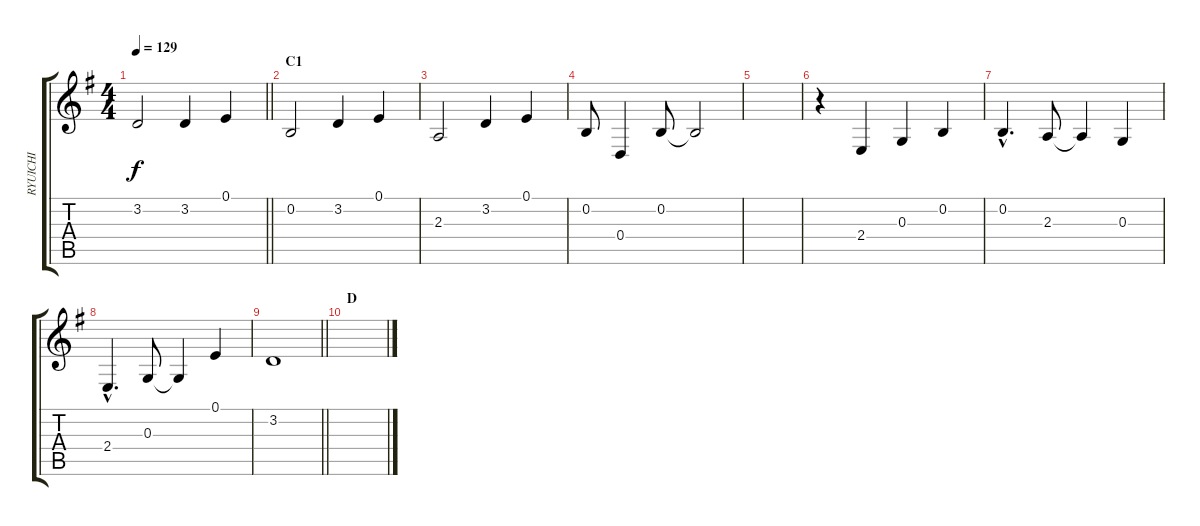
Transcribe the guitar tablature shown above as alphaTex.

\track ("RYUICHI" "RYUICHI") {instrument oboe}
\staff {score tabs}
\tuning (E4 B3 G3 D3 A2 E2) {hide}
\ts (4 4)
\tempo 129
\clef g2
\barLineRight lightlight
\ks g
3.2{t}.2{dy f} 3.2.4 0.1.4 |
\section ("" "C1")
0.2.2 3.2.4 0.1.4 |
2.3.2 3.2.4 0.1.4 |
0.2.8 0.4.4 0.2.8 0.2{t}.2 |
|
r.4 2.4.4 0.3.4 0.2.4 |
0.2{hac}.4{d} 2.3.8 2.3{t}.4 0.3.4 |
2.4{hac}.4{d} 0.3.8 0.3{t}.4 0.1.4 |
\barLineRight lightlight
3.2.1 |
\section ("" "D")
